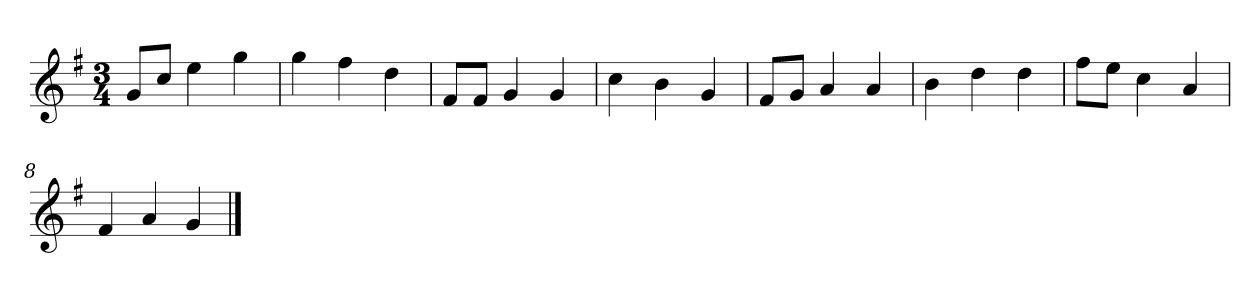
**kern
*part1
*staff1
*clefG2
*k[f#]
*G:
*M3/4
=
8g/L
8cc/J
4ee
4gg
=2
4gg
4ff#
4dd
=3
8f#/L
8f#/J
4g
4g
=4
4cc
4b
4g
=5y
8f#/L
8g/J
4a
4a
=6
4b
4dd
4dd
=7
8ff#\L
8ee\J
4cc
4a
=8
4f#
4a
4g
==
*-
